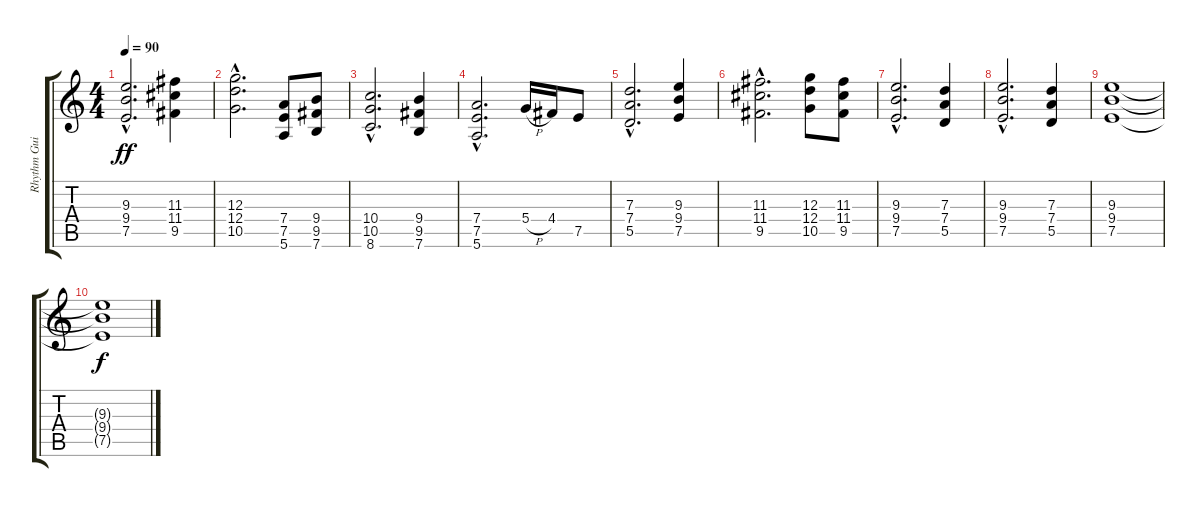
\track ("Rhythm Gui" "Rhythm Gui") {instrument overdrivenguitar}
\staff {score tabs}
\tuning (E4 B3 G3 D3 A2 E2) {hide}
\ts (4 4)
\tempo 90
\clef g2
\ks c
(9.3{hac} 9.4{hac} 7.5{hac}).2{d dy ff volume 1} (11.3 11.4 9.5).4 |
(12.3{hac} 12.4{hac} 10.5{hac}).2{d} (7.4 7.5 5.6).8 (9.4 9.5 7.6).8 |
(10.4{hac} 10.5{hac} 8.6{hac}).2{d} (9.4 9.5 7.6).4 |
(7.4{hac} 7.5{hac} 5.6{hac}).2{d} 5.4{h}.16 4.4.16 7.5.8 |
(7.3{hac} 7.4{hac} 5.5{hac}).2{d} (9.3 9.4 7.5).4 |
(11.3{hac} 11.4{hac} 9.5{hac}).2{d} (12.3 12.4 10.5).8 (11.3 11.4 9.5).8 |
(9.3{hac} 9.4{hac} 7.5{hac}).2{d} (7.3 7.4 5.5).4 |
(9.3{hac} 9.4{hac} 7.5{hac}).2{d} (7.3 7.4 5.5).4 |
(9.3 9.4 7.5).1 |
(9.3{t} 9.4{t} 7.5{t}).1{dy f}
